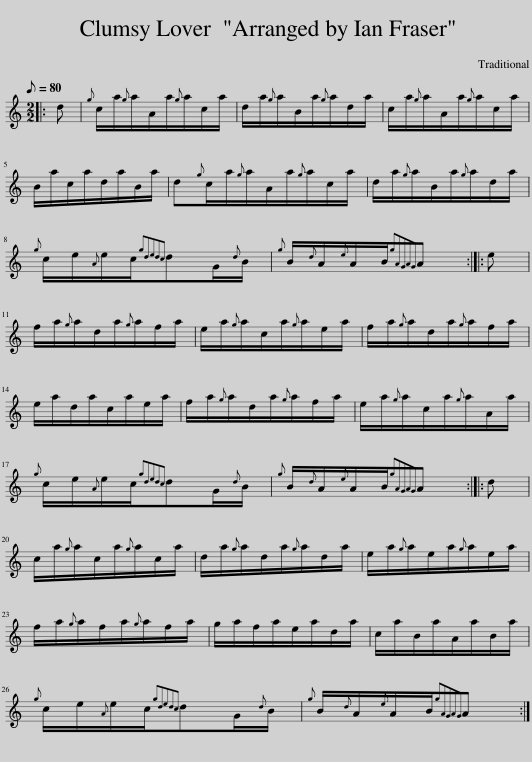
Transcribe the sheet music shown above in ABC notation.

X:1
L:1/8
Q:1/8=80
M:2/2
I:linebreak $
K:C
V:1 treble
V:1
|: d |{g} c/a/{g}a/A/a/{g}a/c/a/ | d/a/{g}a/B/a/{g}a/d/a/ | c/a/{g}a/A/a/{g}a/c/a/ |$ B/a/c/a/d/a/B/a/ | %5
 d{g}c/a/{g}a/A/a/{g}a/c/a/ | d/a/{g}a/B/a/{g}a/d/a/ |${g} c/e/{A}e/c/{gdedc}dG/{d}B/ |{g} B/{d}A/{e}A/B/{gAGAG}A :: e |$ %10
 f/a/{g}a/d/a/{g}a/f/a/ | e/a/{g}a/c/a/{g}a/e/a/ | f/a/{g}a/d/a/{g}a/f/a/ |$ e/a/d/a/c/a/e/a/ | f/a/{g}a/d/a/{g}a/f/a/ | %15
 e/a/{g}a/c/a/{g}a/A/a/ |${g} c/e/{A}e/c/{gdedc}dG/{d}B/ |{g} B/{d}A/{e}A/B/{gAGAG}A :: d |$ c/a/{g}a/c/a/{g}a/c/a/ | %20
 d/a/{g}a/d/a/{g}a/d/a/ | e/a/{g}a/e/a/{g}a/e/a/ |$ f/a/{g}a/f/a/{g}a/f/a/ | g/a/f/a/e/a/d/a/ | c/a/B/a/A/a/B/a/ |$ %25
{g} c/e/{A}e/c/{gdedc}dG/{d}B/ |{g} B/{d}A/{e}A/B/{gAGAG}A :| %27
